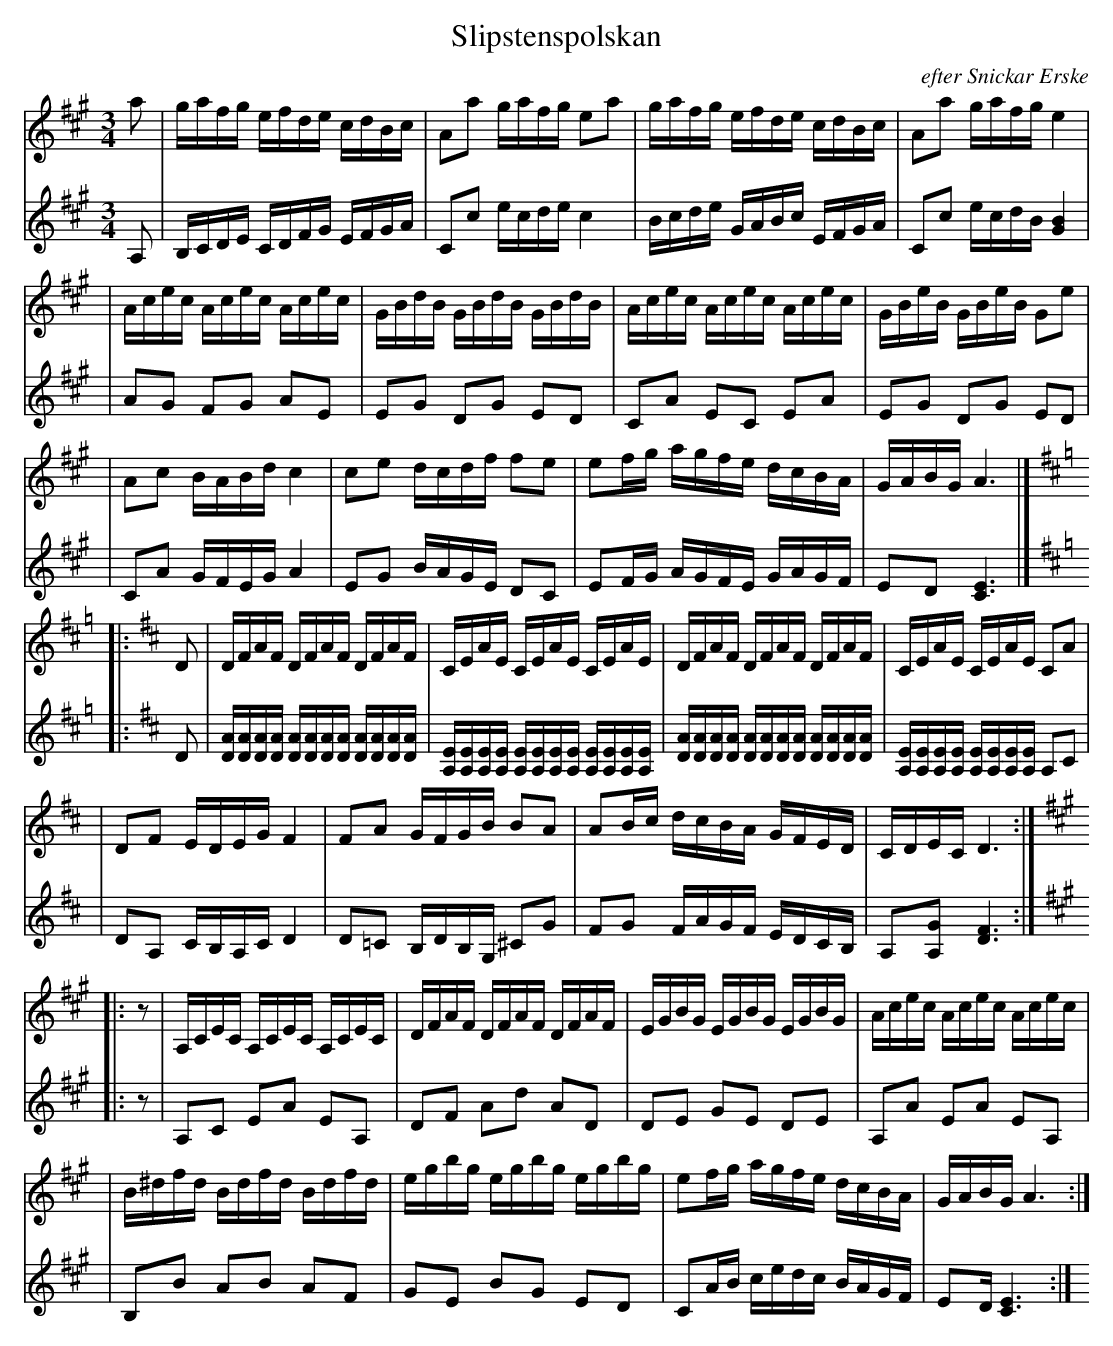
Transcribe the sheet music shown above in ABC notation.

X:1
T: Slipstenspolskan
O: efter Snickar Erske
M: 3/4
L: 1/16
K: A
V: 1
a2 \
| gafg efde cdBc | A2a2 gafg e2a2 | gafg efde cdBc | A2a2 gafg e4 |
| Acec Acec Acec | GBdB GBdB GBdB | Acec Acec Acec | GBeB GBeB G2e2 |
| A2c2 BABd c4   | c2e2 dcdf f2e2 | e2fg agfe dcBA | GABG A6 |][K:D=g]
K: D
|: D2 \
| DFAF DFAF DFAF | CEAE CEAE CEAE | DFAF DFAF DFAF | CEAE CEAE C2A2 |
| D2F2 EDEG F4   | F2A2 GFGB B2A2 | A2Bc dcBA GFED | CDEC D6 :|[K:A]
K: A
|: z2 \
| A,CEC A,CEC A,CEC | DFAF DFAF DFAF | EGBG EGBG EGBG | Acec Acec Acec |
| B^dfd Bdfd  Bdfd  | egbg egbg egbg | e2fg agfe dcBA | GABG A6 :|
V: 2
A,2 \
| B,CDE CDFG EFGA | C2c2 ecde c4 | Bcde GABc EFGA | C2c2 ecdB [B4G4] |
| A2G2 F2G2 A2E2 | E2G2 D2G2 E2D2 | C2A2 E2C2 E2A2 | E2G2 D2G2 E2D2 |
| C2A2 GFEG A4 | E2G2 BAGE D2C2 | E2FG AGFE GAGF | E2D2 [E6C6] |][K:D=g]
K: D
|: D2 \
| [AD][AD][AD][AD] [AD][AD][AD][AD] [AD][AD][AD][AD] | [EA,][EA,][EA,][EA,] [EA,][EA,][EA,][EA,] [EA,][EA,][EA,][EA,] \
| [AD][AD][AD][AD] [AD][AD][AD][AD] [AD][AD][AD][AD] | [EA,][EA,][EA,][EA,] [EA,][EA,][EA,][EA,] A,2C2 |
| D2A,2 CB,A,C D4 | D2=C2 B,DB,G, ^C2G2 | F2G2 FAGF EDCB, | A,2[G2A,2] [F6D6] :|[K:A]
K: A
|: z2 \
| A,2C2 E2A2 E2A,2 | D2F2 A2d2 A2D2 | D2E2 G2E2 D2E2 | A,2A2 E2A2 E2A,2 |
| B,2B2 A2B2 A2F2 | G2E2 B2G2 E2D2 | C2AB cedc BAGF | E2D [E6C6] :|
